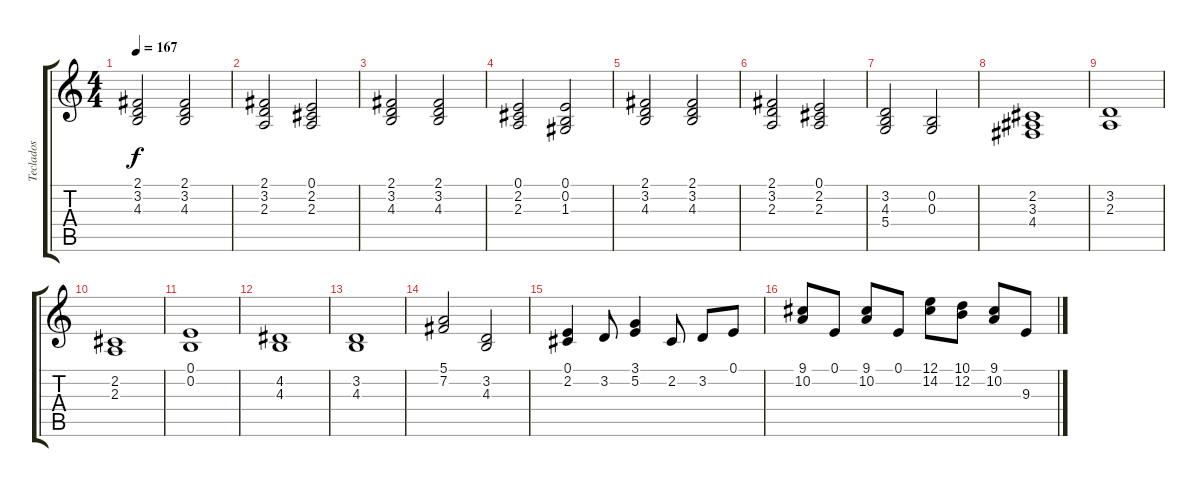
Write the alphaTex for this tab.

\track ("Teclados" "Teclados") {instrument synthstrings1}
\staff {score tabs}
\tuning (E4 B3 G3 D3 A2 E2) {hide}
\ts (4 4)
\tempo 167
\clef g2
\ks c
(2.1 3.2 4.3).2{dy f} (2.1 3.2 4.3).2 |
(2.1 3.2 2.3).2 (0.1 2.2 2.3).2 |
(2.1 3.2 4.3).2 (2.1 3.2 4.3).2 |
(0.1 2.2 2.3).2 (0.1 0.2 1.3).2 |
(2.1 3.2 4.3).2 (2.1 3.2 4.3).2 |
(2.1 3.2 2.3).2 (0.1 2.2 2.3).2 |
(3.2 4.3 5.4).2 (0.2 0.3).2 |
(2.2 3.3 4.4).1 |
(3.2 2.3).1 |
(2.2 2.3).1 |
(0.1 0.2).1 |
(4.2 4.3).1 |
(3.2 4.3).1 |
(5.1 7.2).2 (3.2 4.3).2 |
(0.1 2.2).4 3.2.8 (3.1 5.2).4 2.2.8 3.2.8 0.1.8 |
(9.1 10.2).8 0.1.8 (9.1 10.2).8 0.1.8 (12.1 14.2).8 (10.1 12.2).8 (9.1 10.2).8 9.3.8
